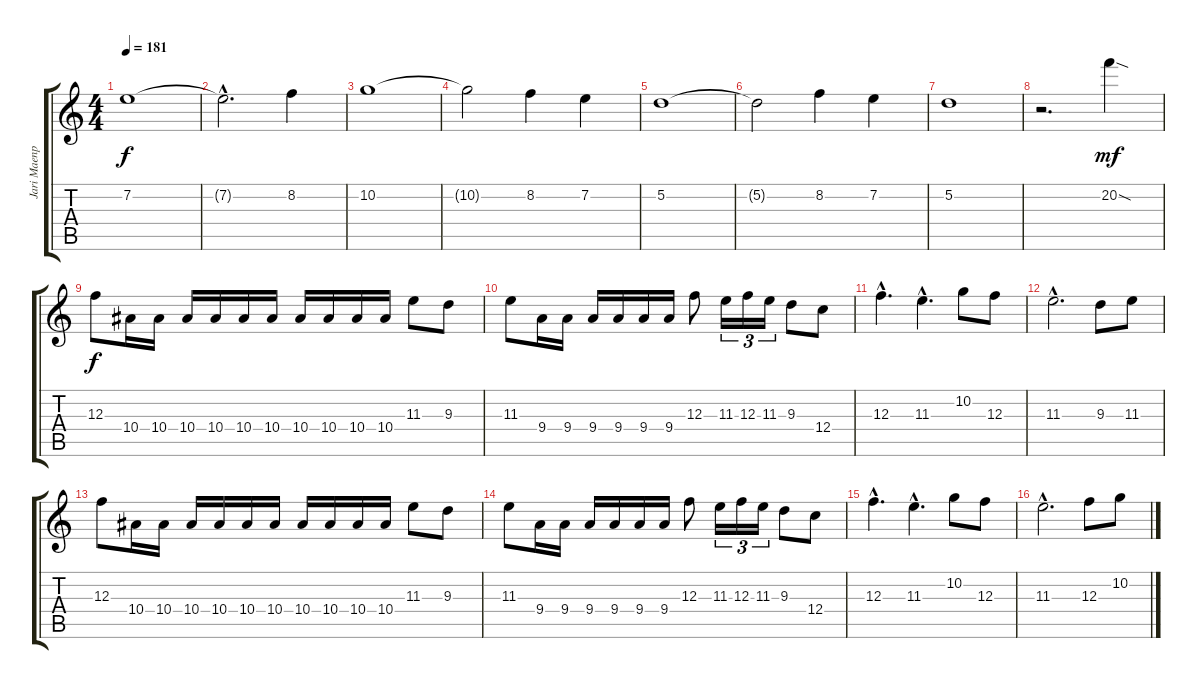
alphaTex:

\track ("Jari Maenpäa" "Jari Maenp") {instrument distortionguitar}
\staff {score tabs}
\tuning (D4 A3 F3 C3 G2 D2) {hide}
\ts (4 4)
\tempo 181
\clef g2
\ks c
7.2.1{dy f} |
7.2{hac t}.2{d} 8.2.4 |
10.2.1 |
10.2{t}.2 8.2.4 7.2.4 |
5.2.1 |
5.2{t}.2 8.2.4 7.2.4 |
5.2.1 |
r.2{d} 20.2{sod}.4{dy mf} |
12.3.8{dy f} 10.4.16 10.4.16 10.4.16 10.4.16 10.4.16 10.4.16 10.4.16 10.4.16 10.4.16 10.4.16 11.3.8 9.3.8 |
11.3.8 9.4.16 9.4.16 9.4.16 9.4.16 9.4.16 9.4.16 12.3.8 11.3.16{tu (3 2)} 12.3.16{tu (3 2)} 11.3.16{tu (3 2)} 9.3.8 12.4.8 |
12.3{hac}.4{d} 11.3{hac}.4{d} 10.2.8 12.3.8 |
11.3{hac}.2{d} 9.3.8 11.3.8 |
12.3.8 10.4.16 10.4.16 10.4.16 10.4.16 10.4.16 10.4.16 10.4.16 10.4.16 10.4.16 10.4.16 11.3.8 9.3.8 |
11.3.8 9.4.16 9.4.16 9.4.16 9.4.16 9.4.16 9.4.16 12.3.8 11.3.16{tu (3 2)} 12.3.16{tu (3 2)} 11.3.16{tu (3 2)} 9.3.8 12.4.8 |
12.3{hac}.4{d} 11.3{hac}.4{d} 10.2.8 12.3.8 |
11.3{hac}.2{d} 12.3.8 10.2.8
